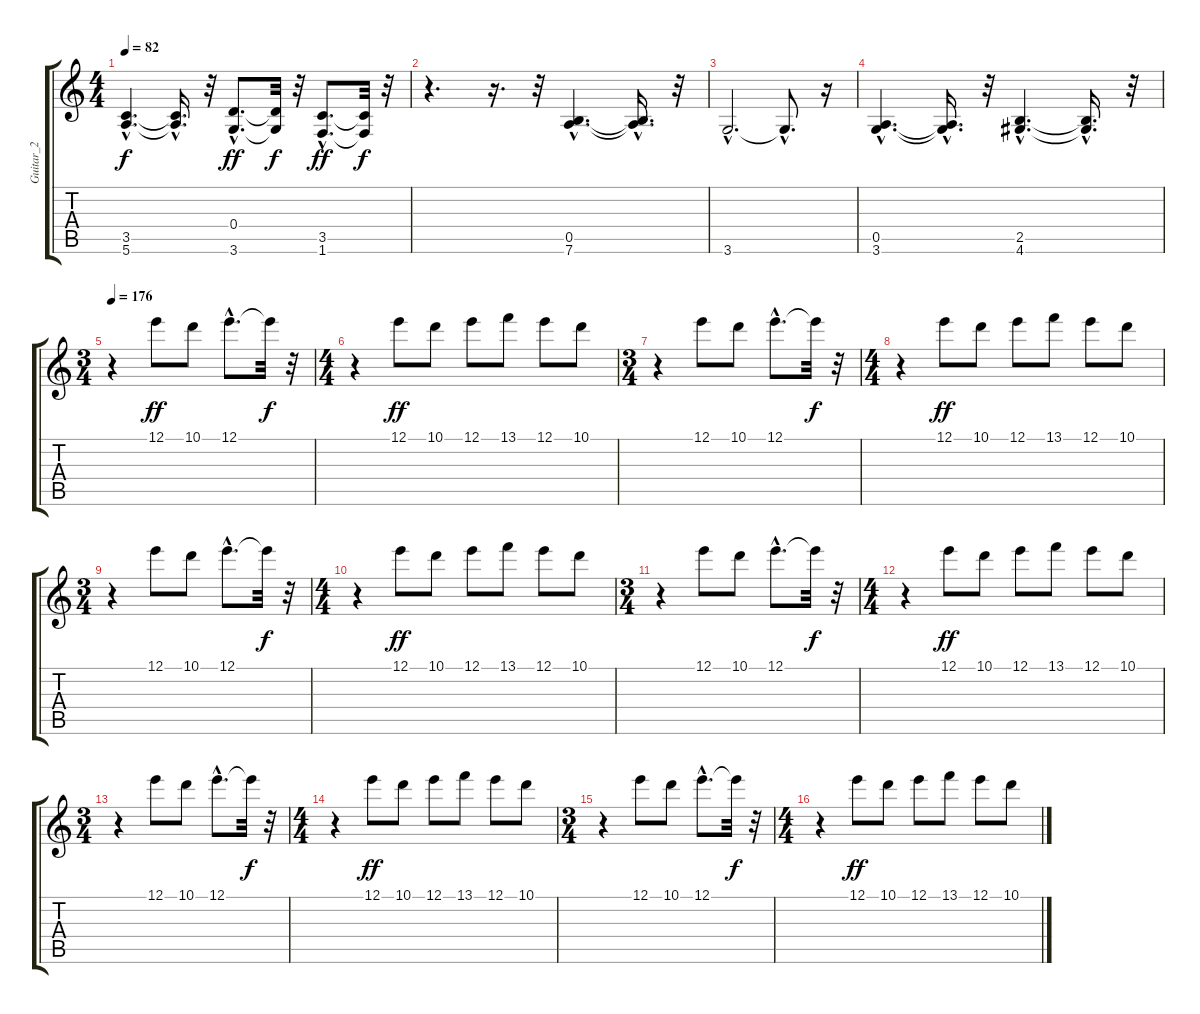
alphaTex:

\track ("Guitar_2" "Guitar_2") {instrument acousticguitarsteel}
\staff {score tabs}
\tuning (E4 B3 G3 D3 A2 E2) {hide}
\ts (4 4)
\tempo 82
\clef g2
\ks c
(3.5{hac} 5.6{hac}).4{d dy f} (3.5{hac t} 5.6{hac t}).16{d} r.32 (0.4{hac} 3.6{hac}).8{d dy ff} (0.4{t} 3.6{t}).32{dy f} r.32 (3.5{hac} 1.6{hac}).8{d dy ff} (3.5{t} 1.6{t}).32{dy f} r.32 |
r.4{d} r.16{d} r.32 (0.5{hac} 7.6{hac}).4{d} (0.5{hac t} 7.6{hac t}).16{d} r.32 |
3.6{hac}.2{d} 3.6{hac t}.8{d} r.16 |
(0.5{hac} 3.6{hac}).4{d} (0.5{hac t} 3.6{hac t}).16{d} r.32 (2.5{hac} 4.6{hac}).4{d} (2.5{hac t} 4.6{hac t}).16{d} r.32 |
\ts (3 4)
\tempo 176
r.4 12.1.8{dy ff} 10.1.8 12.1{hac}.8{d} 12.1{t}.32{dy f} r.32 |
\ts (4 4)
r.4 12.1.8{dy ff} 10.1.8 12.1.8 13.1.8 12.1.8 10.1.8 |
\ts (3 4)
r.4 12.1.8 10.1.8 12.1{hac}.8{d} 12.1{t}.32{dy f} r.32 |
\ts (4 4)
r.4 12.1.8{dy ff} 10.1.8 12.1.8 13.1.8 12.1.8 10.1.8 |
\ts (3 4)
r.4 12.1.8 10.1.8 12.1{hac}.8{d} 12.1{t}.32{dy f} r.32 |
\ts (4 4)
r.4 12.1.8{dy ff} 10.1.8 12.1.8 13.1.8 12.1.8 10.1.8 |
\ts (3 4)
r.4 12.1.8 10.1.8 12.1{hac}.8{d} 12.1{t}.32{dy f} r.32 |
\ts (4 4)
r.4 12.1.8{dy ff} 10.1.8 12.1.8 13.1.8 12.1.8 10.1.8 |
\ts (3 4)
r.4 12.1.8 10.1.8 12.1{hac}.8{d} 12.1{t}.32{dy f} r.32 |
\ts (4 4)
r.4 12.1.8{dy ff} 10.1.8 12.1.8 13.1.8 12.1.8 10.1.8 |
\ts (3 4)
r.4 12.1.8 10.1.8 12.1{hac}.8{d} 12.1{t}.32{dy f} r.32 |
\ts (4 4)
r.4 12.1.8{dy ff} 10.1.8 12.1.8 13.1.8 12.1.8 10.1.8
